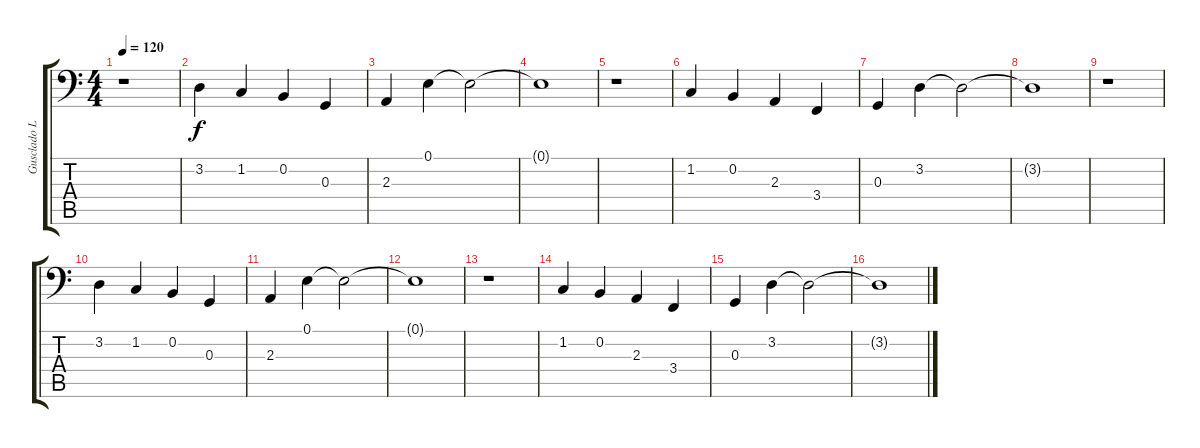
\track ("Gusclado Left" "Gusclado L") {instrument lead3calliope}
\staff {score tabs}
\tuning (E3 B2 G2 D2 A1 E1) {hide}
\ts (4 4)
\tempo 120
\clef f4
\ks c
r.1{dy f instrument lead3calliope} |
3.2.4 1.2.4 0.2.4 0.3.4 |
2.3.4 0.1.4 0.1{t}.2 |
0.1{t}.1 |
r.1 |
1.2.4 0.2.4 2.3.4 3.4.4 |
0.3.4 3.2.4 3.2{t}.2 |
3.2{t}.1 |
r.1 |
3.2.4 1.2.4 0.2.4 0.3.4 |
2.3.4 0.1.4 0.1{t}.2 |
0.1{t}.1 |
r.1 |
1.2.4 0.2.4 2.3.4 3.4.4 |
0.3.4 3.2.4 3.2{t}.2 |
3.2{t}.1
